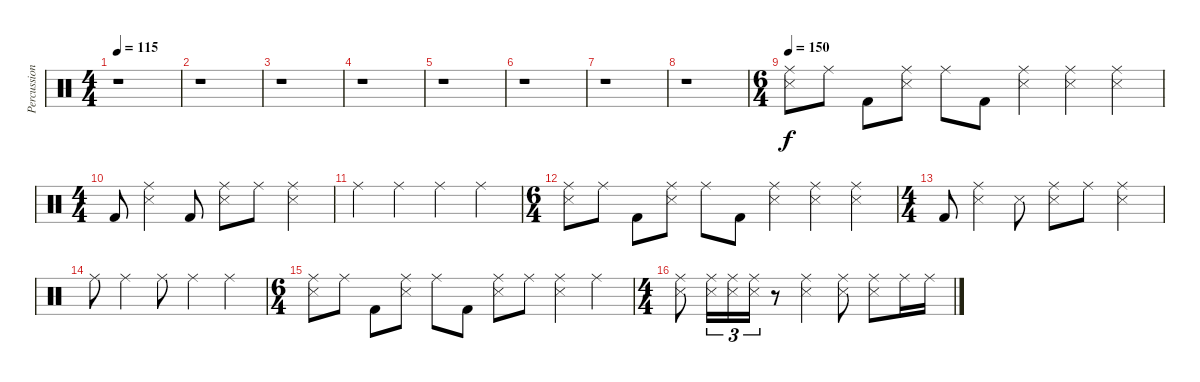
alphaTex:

\track ("Percussion" "Percussion") {instrument percussion}
\staff {score}
\articulation defaults
\ts (4 4)
\tempo 115
\clef neutral
\ks c
r.1{dy f} |
r.1 |
r.1 |
r.1 |
r.1 |
r.1 |
r.1 |
r.1 |
\ts (6 4)
\tempo 150
("Ride (middle)" "Snare (side stick) 3").8 "Ride (middle)".8 "Kick (hit) 2".8 ("Ride (middle)" "Snare (side stick) 3").8 "Ride (middle)".8 "Kick (hit) 2".8 ("Ride (middle)" "Snare (side stick) 3").4 ("Ride (middle)" "Snare (side stick) 3").4 ("Ride (middle)" "Snare (side stick) 3").4 |
\ts (4 4)
"Kick (hit) 2".8 ("Ride (middle)" "Snare (side stick) 3").4 "Kick (hit) 2".8 ("Ride (middle)" "Snare (side stick) 3").8 "Ride (middle)".8 ("Ride (middle)" "Snare (side stick) 3").4 |
"Ride (middle)".4 "Ride (middle)".4 "Ride (middle)".4 "Ride (middle)".4 |
\ts (6 4)
("Ride (middle)" "Snare (side stick) 3").8 "Ride (middle)".8 "Kick (hit) 2".8 ("Ride (middle)" "Snare (side stick) 3").8 "Ride (middle)".8 "Kick (hit) 2".8 ("Ride (middle)" "Snare (side stick) 3").4 ("Ride (middle)" "Snare (side stick) 3").4 ("Ride (middle)" "Snare (side stick) 3").4 |
\ts (4 4)
"Kick (hit) 2".8 ("Ride (middle)" "Snare (side stick) 3").4 "Snare (side stick) 3".8 ("Ride (middle)" "Snare (side stick) 3").8 "Ride (middle)".8 ("Ride (middle)" "Snare (side stick) 3").4 |
"Ride (middle)".8 "Ride (middle)".4 "Ride (middle)".8 "Ride (middle)".4 "Ride (middle)".4 |
\ts (6 4)
("Ride (middle)" "Snare (side stick) 3").8 "Ride (middle)".8 "Kick (hit) 2".8 ("Ride (middle)" "Snare (side stick) 3").8 "Ride (middle)".8 "Kick (hit) 2".8 ("Ride (middle)" "Snare (side stick) 3").8 "Ride (middle)".8 ("Ride (middle)" "Snare (side stick) 3").4 "Ride (middle)".4 |
\ts (4 4)
("Ride (middle)" "Snare (side stick) 3").8 ("Ride (middle)" "Snare (side stick) 3").16{tu (3 2)} ("Ride (middle)" "Snare (side stick) 3").16{tu (3 2)} ("Ride (middle)" "Snare (side stick) 3").16{tu (3 2)} r.8 ("Ride (middle)" "Snare (side stick) 3").4 ("Ride (middle)" "Snare (side stick) 3").8 ("Ride (middle)" "Snare (side stick) 3").8 "Ride (middle)".16 "Ride (middle)".16
